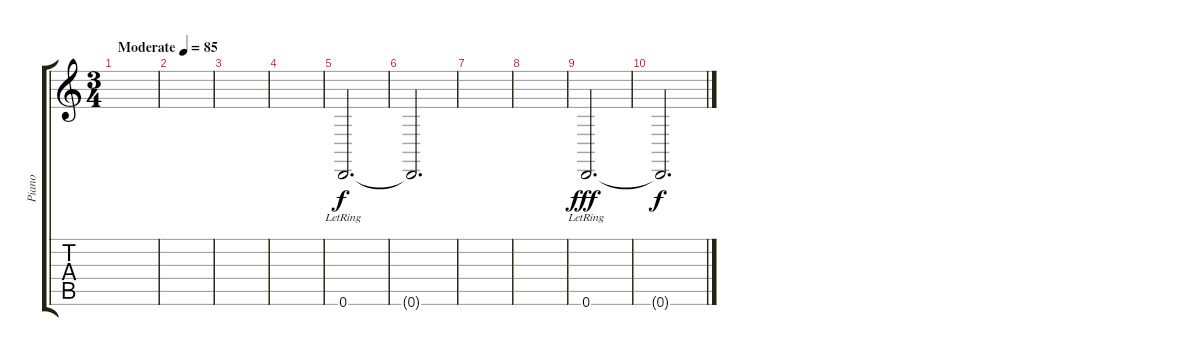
\track ("Piano" "Piano") {instrument acousticgrandpiano}
\staff {score tabs}
\tuning (D4 A3 F3 C3 G2 D2) {hide}
\ts (3 4)
\tempo (85 "Moderate")
\clef g2
\ks c
|
|
|
|
0.6{lr}.2{d} |
0.6{t}.2{d dy f} |
|
|
0.6{lr}.2{d dy fff} |
0.6{t}.2{d dy f}
